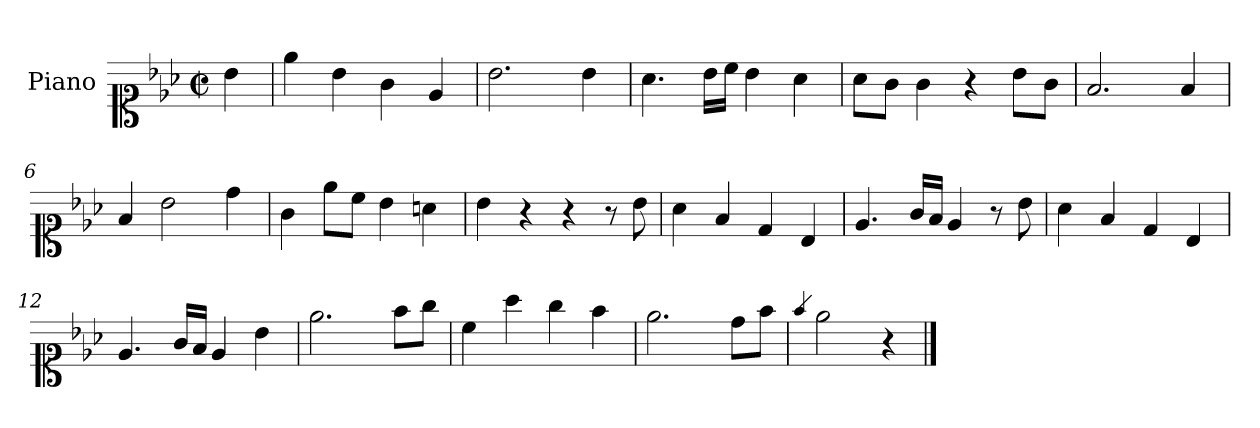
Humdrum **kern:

**kern
*part1
*staff1
*I"Piano
*I'Pno.
*clefC1
*k[b-e-a-]
*M2/2
*met(c|)
=
4b-\
=1
4ee-\
4b-\
4g\
4e-/
=2
2.b-\
4b-\
=3
4.a-\
16b-\LL
16cc\JJ
4b-\
4a-\
=4
8a-\L
8g\J
4g\
4r
8b-\L
8g\J
=5
2.f/
4f/
=6
4f/
2b-\
4dd\
=7
4g\
8ee-\L
8cc\J
4b-\
4an\
=8
4b-\
4r
4r
8r
8b-\
!!LO:LB:g=z
=9
4a-\
4f/
4d/
4B-/
=10
4.e-/
16g/LL
16f/JJ
4e-/
8r
8b-\
=11
4a-\
4f/
4d/
4B-/
=12
4.e-/
16g/LL
16f/JJ
4e-/
4b-\
=13
2.ee-\
8ff\L
8gg\J
=14
4cc\
4aa-\
4gg\
4ff\
=15
2.ee-\
8dd\L
8ff\J
=16
4qff/
2ee-\
4r
==
*-
